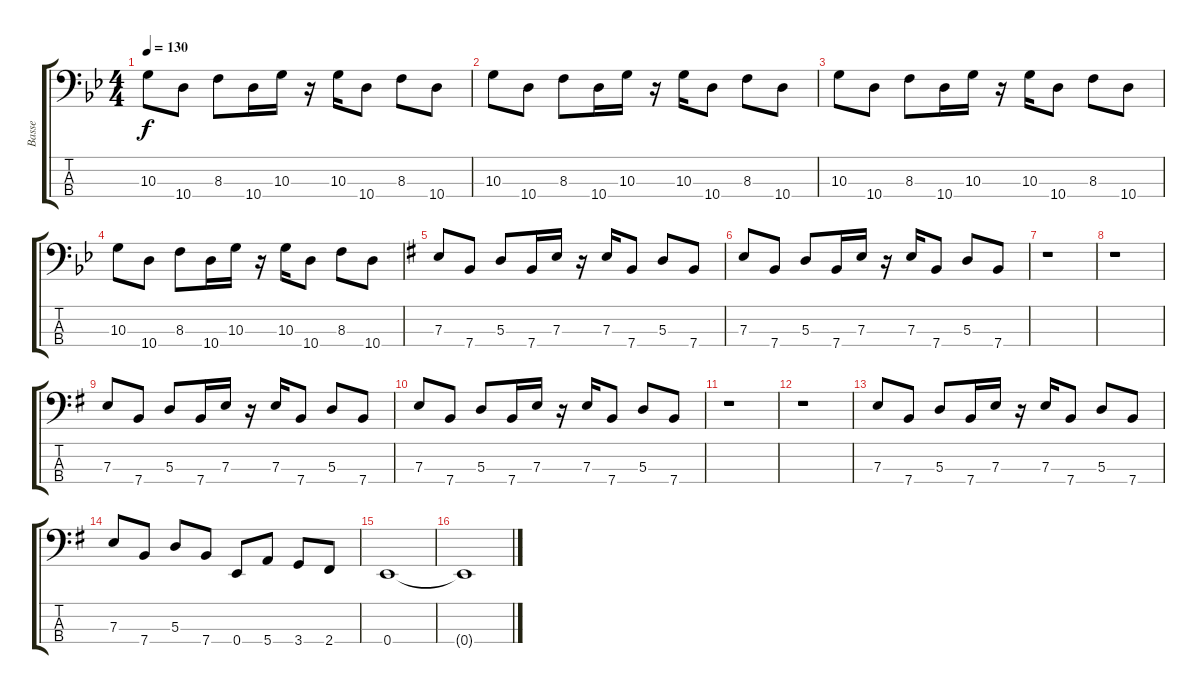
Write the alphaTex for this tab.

\track ("Basse" "Basse") {instrument electricbasspick}
\staff {score tabs}
\tuning (G2 D2 A1 E1) {hide}
\ts (4 4)
\tempo 130
\clef f4
\ks bb
10.3.8{dy f} 10.4.8 8.3.8 10.4.16 10.3.16 r.16 10.3.16 10.4.8 8.3.8 10.4.8 |
10.3.8 10.4.8 8.3.8 10.4.16 10.3.16 r.16 10.3.16 10.4.8 8.3.8 10.4.8 |
10.3.8 10.4.8 8.3.8 10.4.16 10.3.16 r.16 10.3.16 10.4.8 8.3.8 10.4.8 |
10.3.8 10.4.8 8.3.8 10.4.16 10.3.16 r.16 10.3.16 10.4.8 8.3.8 10.4.8 |
\ks g
7.3.8 7.4.8 5.3.8 7.4.16 7.3.16 r.16 7.3.16 7.4.8 5.3.8 7.4.8 |
7.3.8 7.4.8 5.3.8 7.4.16 7.3.16 r.16 7.3.16 7.4.8 5.3.8 7.4.8 |
r.1 |
r.1 |
7.3.8 7.4.8 5.3.8 7.4.16 7.3.16 r.16 7.3.16 7.4.8 5.3.8 7.4.8 |
7.3.8 7.4.8 5.3.8 7.4.16 7.3.16 r.16 7.3.16 7.4.8 5.3.8 7.4.8 |
r.1 |
r.1 |
7.3.8 7.4.8 5.3.8 7.4.16 7.3.16 r.16 7.3.16 7.4.8 5.3.8 7.4.8 |
7.3.8 7.4.8 5.3.8 7.4.8 0.4.8 5.4.8 3.4.8 2.4.8 |
0.4.1 |
0.4{t}.1
